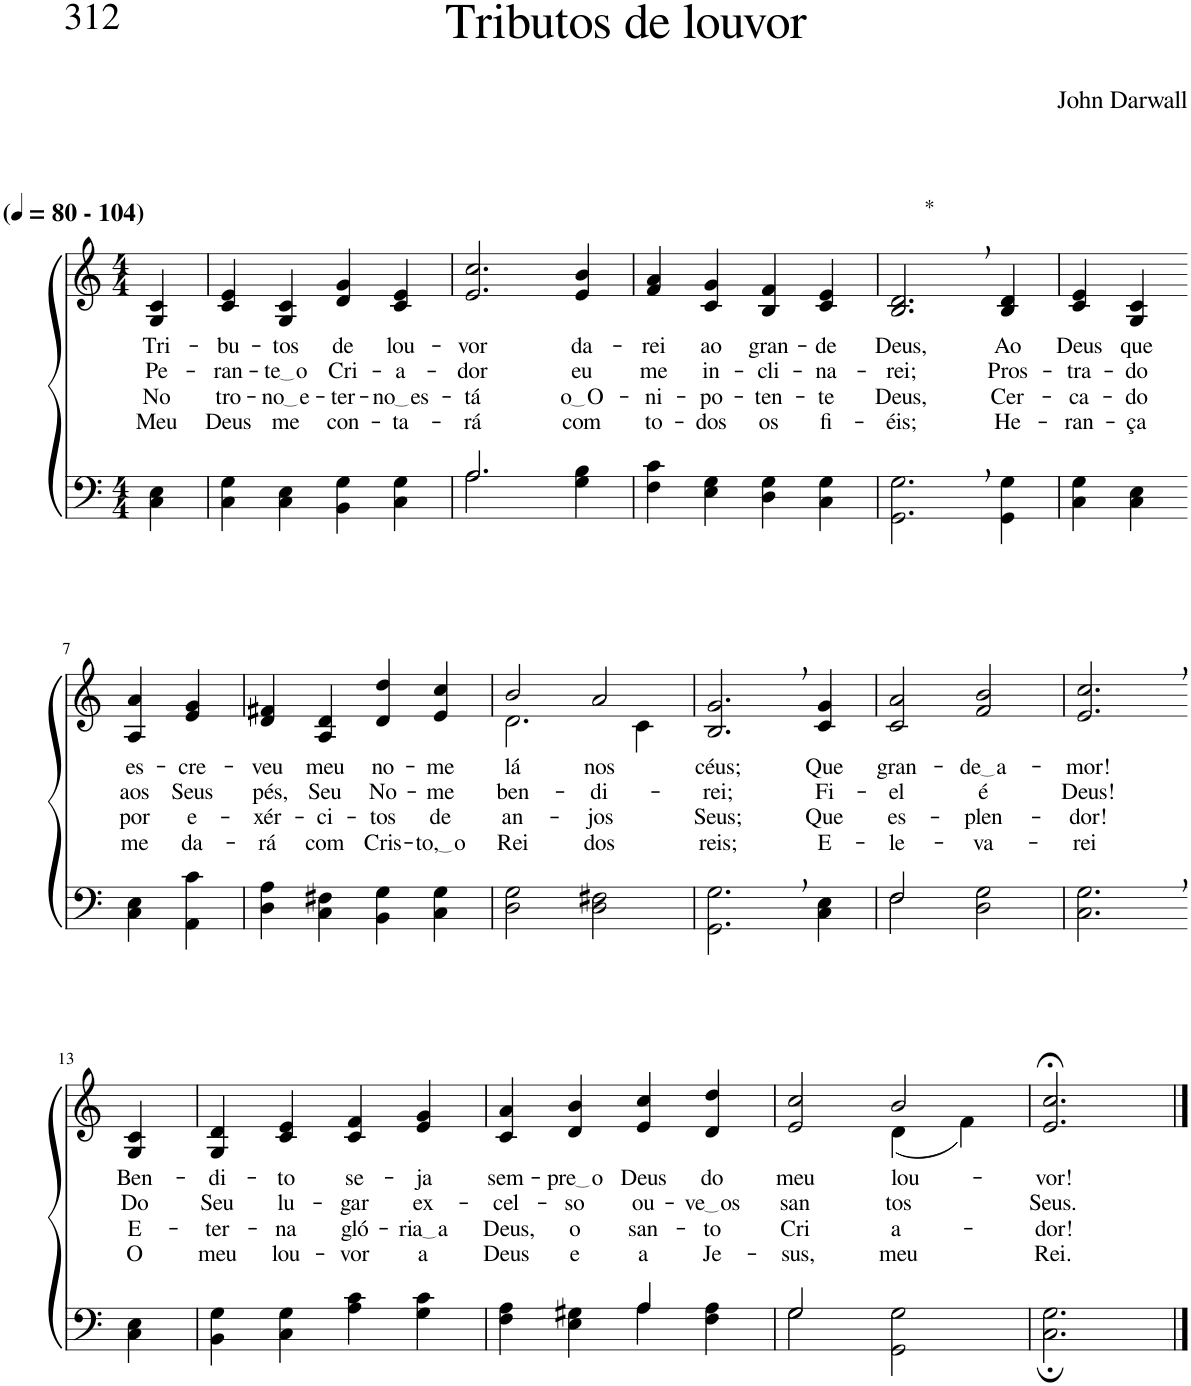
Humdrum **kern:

**kern	**kern	**text	**text	**text	**text
*part2	*part1	*part1	*part1	*part1	*part1
*staff2	*staff1	*staff1	*staff1	*staff1	*staff1
*I"Parte III e IV	*I"Parte I e II	*	*	*	*
*clefF4	*clefG2	*	*	*	*
*Trd-1c-2	*Trd-1c-2	*	*	*	*
*k[]	*k[]	*	*	*	*
*M4/4	*M4/4	*	*	*	*
*MM80	*MM80	*	*	*	*
=1	=1	=1	=1	=1	=1
!	!LO:TX:a:B:t=(	!	!	!	!
!	!LO:TX:a:B:t=- 104)	!	!	!	!
!	!	!LO:LY:b	!LO:LY:b	!LO:LY:b	!LO:LY:b
4C\ 4E\	4G/ 4c/	Tri-	Pe-	No	Meu
=2	=2	=2	=2	=2	=2
!	!	!LO:LY:b	!LO:LY:b	!LO:LY:b	!LO:LY:b
4C\ 4G\	4c/ 4e/	-bu-	-ran-	tro-	Deus
!	!	!LO:LY:b	!LO:LY:b	!LO:LY:b	!LO:LY:b
4C\ 4E\	4G/ 4c/	-tos	te o	no e	me
!	!	!LO:LY:b	!LO:LY:b	!LO:LY:b	!LO:LY:b
4BB\ 4G\	4d/ 4g/	de	Cri-	-ter-	con-
!	!	!LO:LY:b	!LO:LY:b	!LO:LY:b	!LO:LY:b
4C\ 4G\	4c/ 4e/	lou-	-a-	no es	-ta-
=3	=3	=3	=3	=3	=3
*^	*	*	*	*	*
!	!	!	!LO:LY:b	!LO:LY:b	!LO:LY:b	!LO:LY:b
2.A/	2.A\	2.e/ 2.cc/	-vor	-dor	-tá	-rá
!	!	!	!LO:LY:b	!LO:LY:b	!LO:LY:b	!LO:LY:b
4ryy	4G\ 4B\	4e/ 4b/	da-	eu	o O	com
=4	=4	=4	=4	=4	=4	=4
!	!	!	!LO:LY:b	!LO:LY:b	!LO:LY:b	!LO:LY:b
*v	*v	*	*	*	*	*
4F\ 4c\	4f/ 4a/	-rei	me	-ni-	to-
!	!	!LO:LY:b	!LO:LY:b	!LO:LY:b	!LO:LY:b
4E\ 4G\	4c/ 4g/	ao	in-	-po-	-dos
!	!	!LO:LY:b	!LO:LY:b	!LO:LY:b	!LO:LY:b
4D\ 4G\	4B/ 4f/	gran-	-cli-	-ten-	os
!	!	!LO:LY:b	!LO:LY:b	!LO:LY:b	!LO:LY:b
4C\ 4G\	4c/ 4e/	-de	-na-	-te	fi-
=5	=5	=5	=5	=5	=5
!	!LO:TX:a:t=*	!	!	!	!
!	!	!LO:LY:b	!LO:LY:b	!LO:LY:b	!LO:LY:b
2.GG\, 2.G\,	2.B/, 2.d/,	Deus,	-rei;	Deus,	-éis;
!	!	!LO:LY:b	!LO:LY:b	!LO:LY:b	!LO:LY:b
4GG\ 4G\	4B/ 4d/	Ao	Pros-	Cer-	He-
=6	=6	=6	=6	=6	=6
!	!	!LO:LY:b	!LO:LY:b	!LO:LY:b	!LO:LY:b
4C\ 4G\	4c/ 4e/	Deus	-tra-	-ca-	-ran-
!	!	!LO:LY:b	!LO:LY:b	!LO:LY:b	!LO:LY:b
4C\ 4E\	4G/ 4c/	que	-do	-do	-ça
!!LO:LB:g=z
=7-	=7-	=7-	=7-	=7-	=7-
!	!	!LO:LY:b	!LO:LY:b	!LO:LY:b	!LO:LY:b
4C\ 4E\	4A/ 4a/	es-	aos	por	me
!	!	!LO:LY:b	!LO:LY:b	!LO:LY:b	!LO:LY:b
4AA\ 4c\	4e/ 4g/	-cre-	Seus	e-	da-
=8	=8	=8	=8	=8	=8
!	!	!LO:LY:b	!LO:LY:b	!LO:LY:b	!LO:LY:b
4D\ 4A\	4d/ 4f#X/	-veu	pés,	-xér-	-rá
!	!	!LO:LY:b	!LO:LY:b	!LO:LY:b	!LO:LY:b
4C\ 4F#X\	4A/ 4d/	meu	Seu	-ci-	com
!	!	!LO:LY:b	!LO:LY:b	!LO:LY:b	!LO:LY:b
4BB\ 4G\	4d/ 4dd/	no-	No-	-tos	Cris-
!	!	!LO:LY:b	!LO:LY:b	!LO:LY:b	!LO:LY:b
4C\ 4G\	4e/ 4cc/	-me	-me	de	to, o
=9	=9	=9	=9	=9	=9
*	*^	*	*	*	*
!	!	!	!LO:LY:b	!LO:LY:b	!LO:LY:b	!LO:LY:b
2D\ 2G\	2b/	2.d\	lá	ben-	an-	Rei
!	!	!	!LO:LY:b	!LO:LY:b	!LO:LY:b	!LO:LY:b
2D\ 2F#X\	2a/	.	nos	-di-	-jos	dos
.	.	4c\	.	.	.	.
=10	=10	=10	=10	=10	=10	=10
!	!	!	!LO:LY:b	!LO:LY:b	!LO:LY:b	!LO:LY:b
*	*v	*v	*	*	*	*
2.GG\, 2.G\,	2.B/, 2.g/,	céus;	-rei;	Seus;	reis;
!	!	!LO:LY:b	!LO:LY:b	!LO:LY:b	!LO:LY:b
4C\ 4E\	4c/ 4g/	Que	Fi-	Que	E-
=11	=11	=11	=11	=11	=11
*^	*	*	*	*	*
!	!	!	!LO:LY:b	!LO:LY:b	!LO:LY:b	!LO:LY:b
2F/	2F\	2c/ 2a/	gran-	-el	es-	-le-
!	!	!	!LO:LY:b	!LO:LY:b	!LO:LY:b	!LO:LY:b
2ryy	2D\ 2G\	2f/ 2b/	de a	é	-plen-	-va-
=12	=12	=12	=12	=12	=12	=12
!	!	!	!LO:LY:b	!LO:LY:b	!LO:LY:b	!LO:LY:b
*v	*v	*	*	*	*	*
2.C\, 2.G\,	2.e/, 2.cc/,	-mor!	Deus!	-dor!	-rei
!!LO:LB:g=z
=13-	=13-	=13-	=13-	=13-	=13-
!	!	!LO:LY:b	!LO:LY:b	!LO:LY:b	!LO:LY:b
4C\ 4E\	4G/ 4c/	Ben-	Do	E-	O
=14	=14	=14	=14	=14	=14
!	!	!LO:LY:b	!LO:LY:b	!LO:LY:b	!LO:LY:b
4BB\ 4G\	4G/ 4d/	-di-	Seu	-ter-	meu
!	!	!LO:LY:b	!LO:LY:b	!LO:LY:b	!LO:LY:b
4C\ 4G\	4c/ 4e/	-to	lu-	-na	lou-
!	!	!LO:LY:b	!LO:LY:b	!LO:LY:b	!LO:LY:b
4A\ 4c\	4c/ 4f/	se-	-gar	gló-	-vor
!	!	!LO:LY:b	!LO:LY:b	!LO:LY:b	!LO:LY:b
4G\ 4c\	4e/ 4g/	-ja	ex-	ria a	a
=15	=15	=15	=15	=15	=15
*^	*	*	*	*	*
!	!	!	!LO:LY:b	!LO:LY:b	!LO:LY:b	!LO:LY:b
2ryy	4F\ 4A\	4c/ 4a/	sem-	-cel-	Deus,	Deus
!	!	!	!LO:LY:b	!LO:LY:b	!LO:LY:b	!LO:LY:b
.	4E\ 4G#X\	4d/ 4b/	pre o	-so	o	e
!	!	!	!LO:LY:b	!LO:LY:b	!LO:LY:b	!LO:LY:b
4A/	4A\	4e/ 4cc/	Deus	ou-	san-	a
!	!	!	!LO:LY:b	!LO:LY:b	!LO:LY:b	!LO:LY:b
4ryy	4F\ 4A\	4d/ 4dd/	do	ve os	-to	Je-
=16	=16	=16	=16	=16	=16	=16
!	!	!	!LO:LY:b	!LO:LY:b	!LO:LY:b	!LO:LY:b
*	*	*^	*	*	*	*
2G/	2G\	2e/ 2cc/	2ryy	meu	san-	Cri-	-sus,
!	!	!	!	!LO:LY:b	!LO:LY:b	!LO:LY:b	!LO:LY:b
2ryy	2GG\ 2G\	2b/	(4d\	lou-	-tos	-a-	meu
.	.	.	4f\)	.	.	.	.
*v	*v	*	*	*	*	*	*
=17	=17	=17	=17	=17	=17	=17
!	!	!	!LO:LY:b	!LO:LY:b	!LO:LY:b	!LO:LY:b
*	*v	*v	*	*	*	*
2.C\; 2.G\;	2.e/;< 2.cc/;<	-vor!	Seus.	-dor!	Rei.
==	==	==	==	==	==
*-	*-	*-	*-	*-	*-
